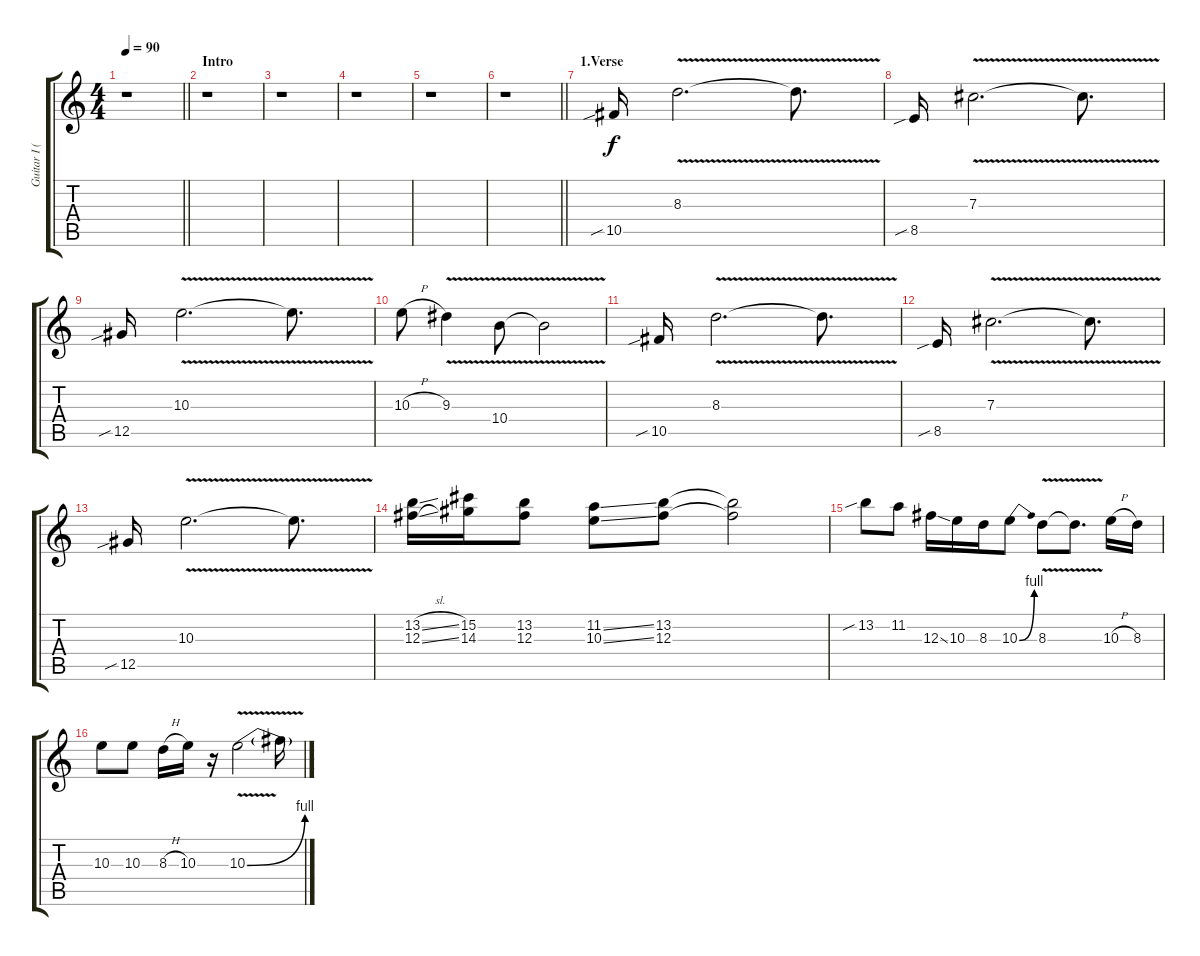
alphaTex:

\track ("Guitar I (Robin Finck)" "Guitar I (") {instrument overdrivenguitar}
\staff {score tabs}
\tuning (Eb4 Bb3 Gb3 Db3 Ab2 Eb2) {hide}
\ts (4 4)
\tempo 90
\clef g2
\barLineRight lightlight
\ks c
r.1{dy f instrument overdrivenguitar} |
\section ("" "Intro")
r.1 |
r.1 |
r.1 |
r.1 |
\barLineRight lightlight
r.1 |
\section ("" "1.Verse")
10.5{sib}.16{volume 13} 8.3{v}.2{d} 8.3{t}.8{d} |
8.5{sib}.16 7.3{v}.2{d} 7.3{t}.8{d} |
12.5{sib}.16 10.3{v}.2{d} 10.3{t}.8{d} |
10.3{h}.8 9.3{v}.4 10.4{v}.8 10.4{t}.2 |
10.5{sib}.16 8.3{v}.2{d} 8.3{t}.8{d} |
8.5{sib}.16 7.3{v}.2{d} 7.3{t}.8{d} |
12.5{sib}.16 10.3{v}.2{d} 10.3{t}.8{d} |
(13.2{sl} 12.3{sl}).16 (15.2 14.3).16 (13.2 12.3).8 (11.2{ss} 10.3{ss}).8 (13.2 12.3).8 (13.2{t} 12.3{t}).2 |
13.2{sib}.8 11.2.8 12.3{ss}.16 10.3.16 8.3.16 10.3{be (bend 0 0 60 4)}.8 8.3{v}.8 8.3{t}.8{d} 10.3{h}.16 8.3.16 |
10.3.8 10.3.8 8.3{h}.16 10.3.16 r.16 10.3{be (bend 0 0 60 4) v}.2 10.3{t}.16
